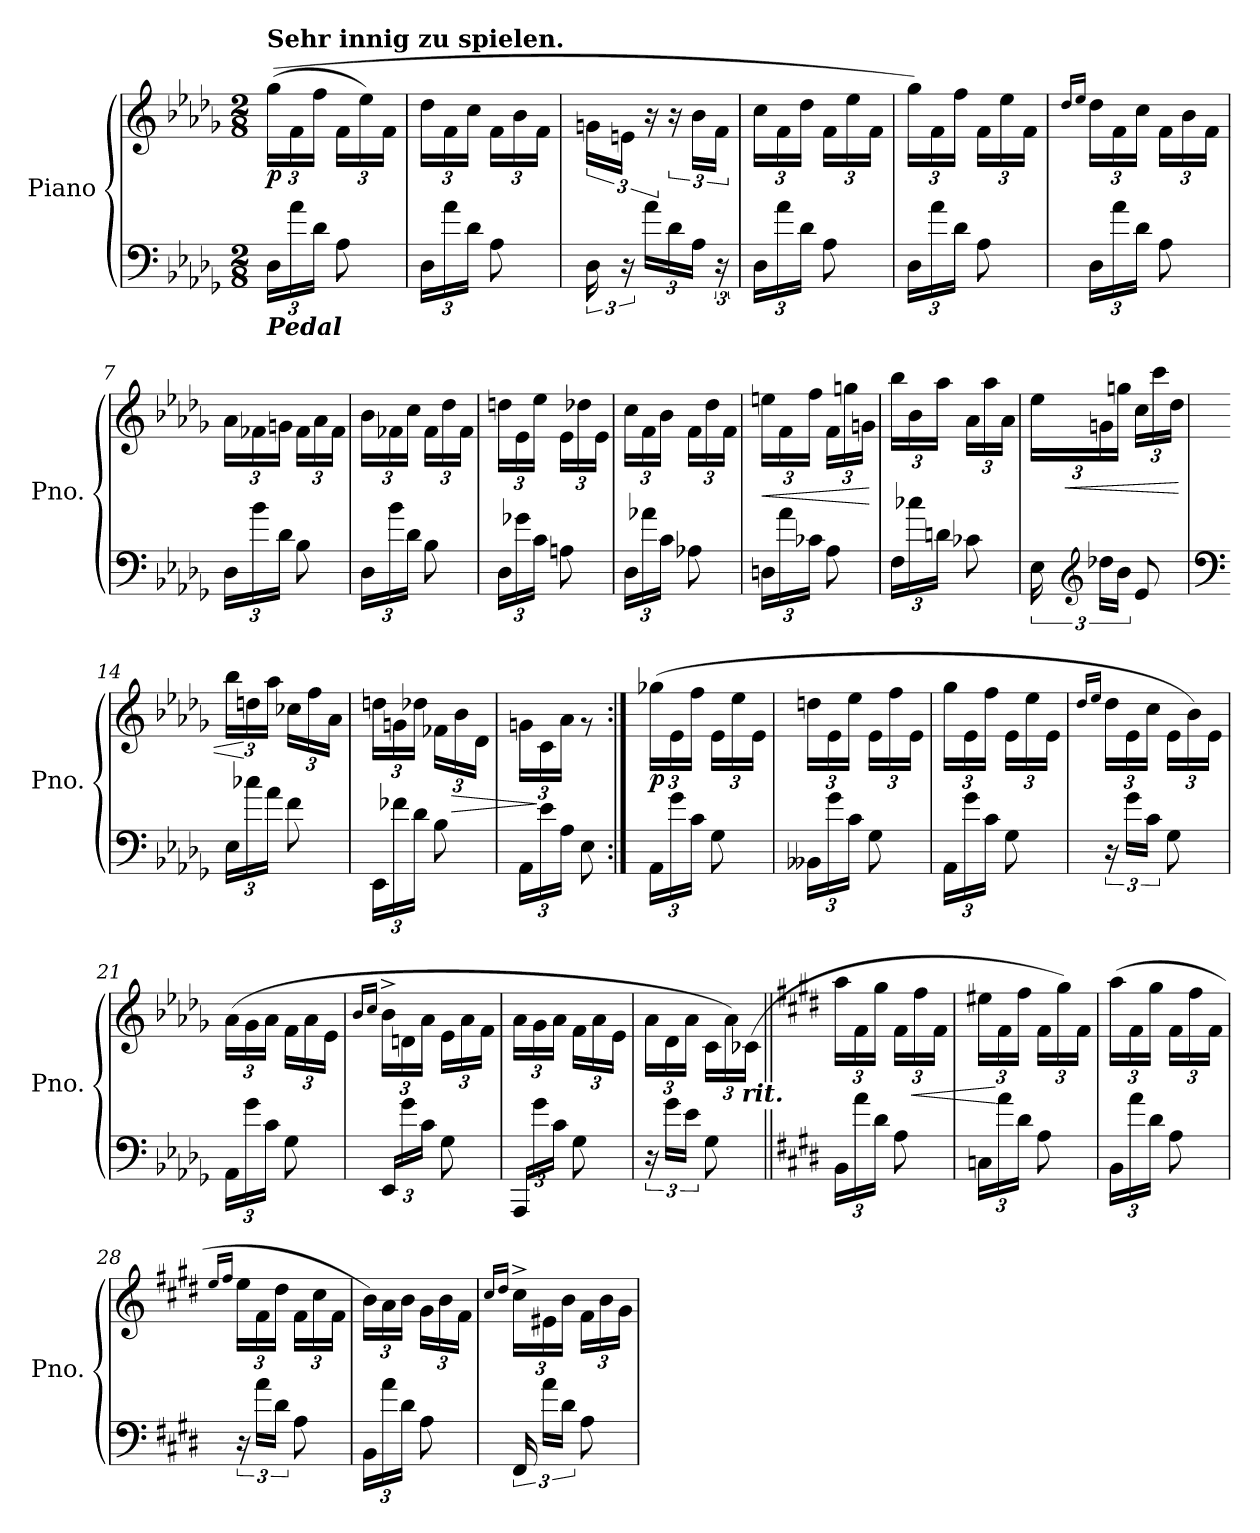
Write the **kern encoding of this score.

**kern	**kern	**dynam
*part1	*part1	*part1
*staff2	*staff1	*staff1/2
*I"Piano	*	*
*I'Pno.	*	*
*clefF4	*clefG2	*
*k[b-e-a-d-g-]	*k[b-e-a-d-g-]	*
*M2/8	*M2/8	*
*MM35	*MM35	*
*Xbrackettup	*Xbrackettup	*
=1	=1	=1
!	!LO:TX:a:B:t=Sehr innig zu spielen.	!
!LO:TX:b:Bi:t=Pedal	!	!
!	!	!LO:DY:b
24D-\LL	(>(>24gg-\LL	p
24a-\	24f\	.
24d-\JJ	24ff\JJ	.
8A-\	24f\LL	.
.	24ee-\)	.
.	24f\JJ	.
=2	=2	=2
24D-\LL	24dd-\LL	.
24a-\	24f\	.
24d-\JJ	24cc\JJ	.
8A-\	24f\LL	.
.	24b-\	.
.	24f\JJ	.
=3	=3	=3
*brackettup	*brackettup	*
24D-\	24gn\LL	.
24r	24en\JJ	.
24a-\LL	24r	.
24d-\	24r	.
24A-\JJ	24b-\LL	.
24r	24f\JJ	.
=4	=4	=4
*Xbrackettup	*Xbrackettup	*
24D-\LL	24cc\LL	.
24a-\	24f\	.
24d-\JJ	24dd-\JJ	.
8A-\	24f\LL	.
.	24ee-\	.
.	24f\JJ	.
=5	=5	=5
24D-\LL	24gg-\LL)	.
24a-\	24f\	.
24d-\JJ	24ff\JJ	.
8A-\	24f\LL	.
.	24ee-\	.
.	24f\JJ	.
=6	=6	=6
.	16qdd-/LL	.
.	16qee-/JJ	.
24D-\LL	24dd-\LL	.
24a-\	24f\	.
24d-\JJ	24cc\JJ	.
8A-\	24f\LL	.
.	24b-\	.
.	24f\JJ	.
!!LO:LB:g=z
=7	=7	=7
24D-\LL	24a-\LL	.
24b-\	24f-X\	.
24d-\JJ	24gn\JJ	.
8B-\	24f-\LL	.
.	24a-\	.
.	24f-\JJ	.
=8	=8	=8
24D-\LL	24b-\LL	.
24b-\	24f-X\	.
24d-\JJ	24cc\JJ	.
8B-\	24f-\LL	.
.	24dd-\	.
.	24f-\JJ	.
=9	=9	=9
24D-\LL	24ddn\LL	.
24g-X\	24e-\	.
24c\JJ	24ee-\JJ	.
8An\	24e-\LL	.
.	24dd-X\	.
.	24e-\JJ	.
=10	=10	=10
24D-\LL	24cc\LL	.
24a-X\	24f\	.
24c\JJ	24b-\JJ	.
8A-X\	24f\LL	.
.	24dd-\	.
.	24f\JJ	.
=11	=11	=11
!	!	!LO:HP:b
24Dn\LL	24een\LL	<
24a-\	24f\	.
24c-X\JJ	24ff\JJ	.
8A-\	24f\LL	.
.	24ggn\	.
.	24gn\JJ	.
.	.	[
=12	=12	=12
24F\LL	24bb-\LL	.
24cc-X\	24b-\	.
24dn\JJ	24aa-\JJ	.
8c-X\	24a-\LL	.
.	24aa-\	.
.	24a-\JJ	.
=13	=13	=13
*brackettup	*	*
24E-\	24ee-\LL	.
*clefG2	*	*
!	!	!LO:HP:b
24dd-X\LL	24gn\	<
24b-\JJ	24ggn\JJ	.
8e-/	24cc\LL	.
.	24ccc\	.
.	24dd-\JJ	.
!!LO:LB:g=z
=14	=14	=14
*clefF4	*	*
*Xbrackettup	*	*
24E-\LL	24bb-\LL	.
24cc-X\	24ddn\	[
24a-\JJ	24aa-\JJ	.
8f\	24cc-X\LL	.
.	24ff\	.
.	24a-\JJ	.
=15	=15	=15
24EE-\LL	24ddn\LL	.
24f-X\	24gn\	.
24d-\JJ	24dd-X\JJ	.
8B-\	24f-X\LL	.
!	!	!LO:HP:b
.	24b-\	>
.	24d-\JJ	.
=16	=16	=16
24AA-\LL	24gn\LL	.
24e-\	24c\	]
24A-\JJ	24a-\JJ	.
8E-\	8rg	.
=17:|!	=17:|!	=17:|!
!	!	!LO:DY:b
24AA-\LL	(>24gg-X\LL	p
24g-\	24e-\	.
24c\JJ	24ff\JJ	.
8G-\	24e-\LL	.
.	24ee-\	.
.	24e-\JJ	.
=18	=18	=18
24BB--X\LL	24ddn\LL	.
24g-\	24e-\	.
24c\JJ	24ee-\JJ	.
8G-\	24e-\LL	.
.	24ff\	.
.	24e-\JJ	.
=19	=19	=19
24AA-\LL	24gg-\LL	.
24g-\	24e-\	.
24c\JJ	24ff\JJ	.
8G-\	24e-\LL	.
.	24ee-\	.
.	24e-\JJ	.
=20	=20	=20
.	16qdd-/LL	.
.	16qee-/JJ	.
*brackettup	*	*
24r	24dd-\LL	.
24g-\LL	24e-\	.
24c\JJ	24cc\JJ	.
8G-\	24e-\LL	.
.	24b-\)	.
.	24e-\JJ	.
!!LO:LB:g=z
=21	=21	=21
*Xbrackettup	*	*
24AA-\LL	(>24a-\LL	.
24g-\	24g-\	.
24c\JJ	24a-\JJ	.
8G-\	24f\LL	.
.	24a-\	.
.	24e-\JJ	.
=22	=22	=22
.	16qb-/LL	.
.	16qcc/JJ	.
24EE-/LL	24b-^\LL	.
24g-\	24dn\	.
24c\JJ	24a-\JJ	.
8G-\	24e-\LL	.
.	24a-\	.
.	24f\JJ	.
=23	=23	=23
24AAA-/LL	24a-\LL	.
24g-\	24g-\	.
24c\JJ	24a-\JJ	.
8G-\	24f\LL	.
.	24a-\	.
.	24e-\JJ	.
=24	=24	=24
*brackettup	*	*
24r	24a-\LL	.
24g-\LL	24d-\	.
24e-\JJ	24a-\JJ	.
8G-\	24c\LL	.
.	24a-\)	.
!	!LO:TX:b:Bi:t=rit.	!
.	(>24c-X\JJ	.
=25||	=25||	=25||
*k[f#c#g#d#]	*k[f#c#g#d#]	*
*Xbrackettup	*	*
24BB\LL	24aa\LL	.
24a\	24f#\	.
24d#\JJ	24gg#\JJ	.
8A\	24f#\LL	.
!	!	!LO:HP:b
.	24ff#\	<
.	24f#\JJ	.
=26	=26	=26
24Cn\LL	24ee#X\LL	.
24a\	24f#\	[
24d#\JJ	24ff#\JJ	.
8A\	24f#\LL	.
.	24gg#\)	.
.	24f#\JJ	.
!!LO:LB:g=z
=27	=27	=27
24BB\LL	(>24aa\LL	.
24a\	24f#\	.
24d#\JJ	24gg#\JJ	.
8A\	24f#\LL	.
.	24ff#\	.
.	24f#\JJ	.
=28	=28	=28
.	16qee/LL	.
.	16qff#/JJ	.
*brackettup	*	*
24r	24ee\LL	.
24a\LL	24f#\	.
24d#\JJ	24dd#\JJ	.
8A\	24f#\LL	.
.	24cc#\	.
.	24f#\JJ	.
=29	=29	=29
*Xbrackettup	*	*
24BB\LL	24b\LL)	.
24a\	24a\	.
24d#\JJ	24b\JJ	.
8A\	24g#\LL	.
.	24b\	.
.	24f#\JJ	.
=30	=30	=30
.	16qcc#/LL	.
.	16qdd#/JJ	.
*brackettup	*	*
24FF#/	24cc#^\LL	.
24a\LL	24e#X\	.
24d#\JJ	24b\JJ	.
8A\	24f#\LL	.
.	24b\	.
.	24g#\JJ	.
=	=	=
*-	*-	*-
